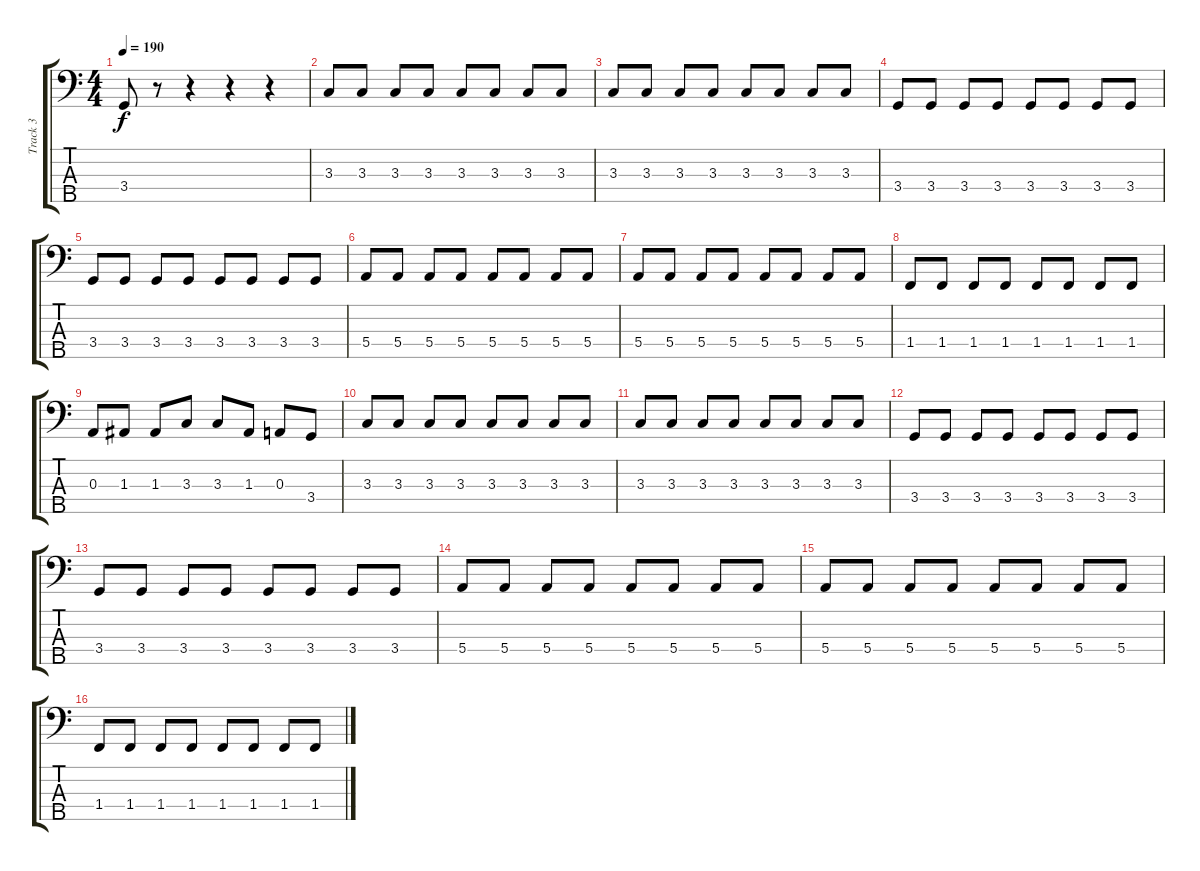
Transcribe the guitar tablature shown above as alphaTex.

\track ("Track 3" "Track 3") {instrument electricbassfinger}
\staff {score tabs}
\tuning (G2 D2 A1 E1 B0) {hide}
\ts (4 4)
\tempo 190
\clef f4
\ks c
3.4.8{dy f} r.8 r.4 r.4 r.4 |
3.3.8 3.3.8 3.3.8 3.3.8 3.3.8 3.3.8 3.3.8 3.3.8 |
3.3.8 3.3.8 3.3.8 3.3.8 3.3.8 3.3.8 3.3.8 3.3.8 |
3.4.8 3.4.8 3.4.8 3.4.8 3.4.8 3.4.8 3.4.8 3.4.8 |
3.4.8 3.4.8 3.4.8 3.4.8 3.4.8 3.4.8 3.4.8 3.4.8 |
5.4.8 5.4.8 5.4.8 5.4.8 5.4.8 5.4.8 5.4.8 5.4.8 |
5.4.8 5.4.8 5.4.8 5.4.8 5.4.8 5.4.8 5.4.8 5.4.8 |
1.4.8 1.4.8 1.4.8 1.4.8 1.4.8 1.4.8 1.4.8 1.4.8 |
0.3.8 1.3.8 1.3.8 3.3.8 3.3.8 1.3.8 0.3.8 3.4.8 |
3.3.8 3.3.8 3.3.8 3.3.8 3.3.8 3.3.8 3.3.8 3.3.8 |
3.3.8 3.3.8 3.3.8 3.3.8 3.3.8 3.3.8 3.3.8 3.3.8 |
3.4.8 3.4.8 3.4.8 3.4.8 3.4.8 3.4.8 3.4.8 3.4.8 |
3.4.8 3.4.8 3.4.8 3.4.8 3.4.8 3.4.8 3.4.8 3.4.8 |
5.4.8 5.4.8 5.4.8 5.4.8 5.4.8 5.4.8 5.4.8 5.4.8 |
5.4.8 5.4.8 5.4.8 5.4.8 5.4.8 5.4.8 5.4.8 5.4.8 |
1.4.8 1.4.8 1.4.8 1.4.8 1.4.8 1.4.8 1.4.8 1.4.8
